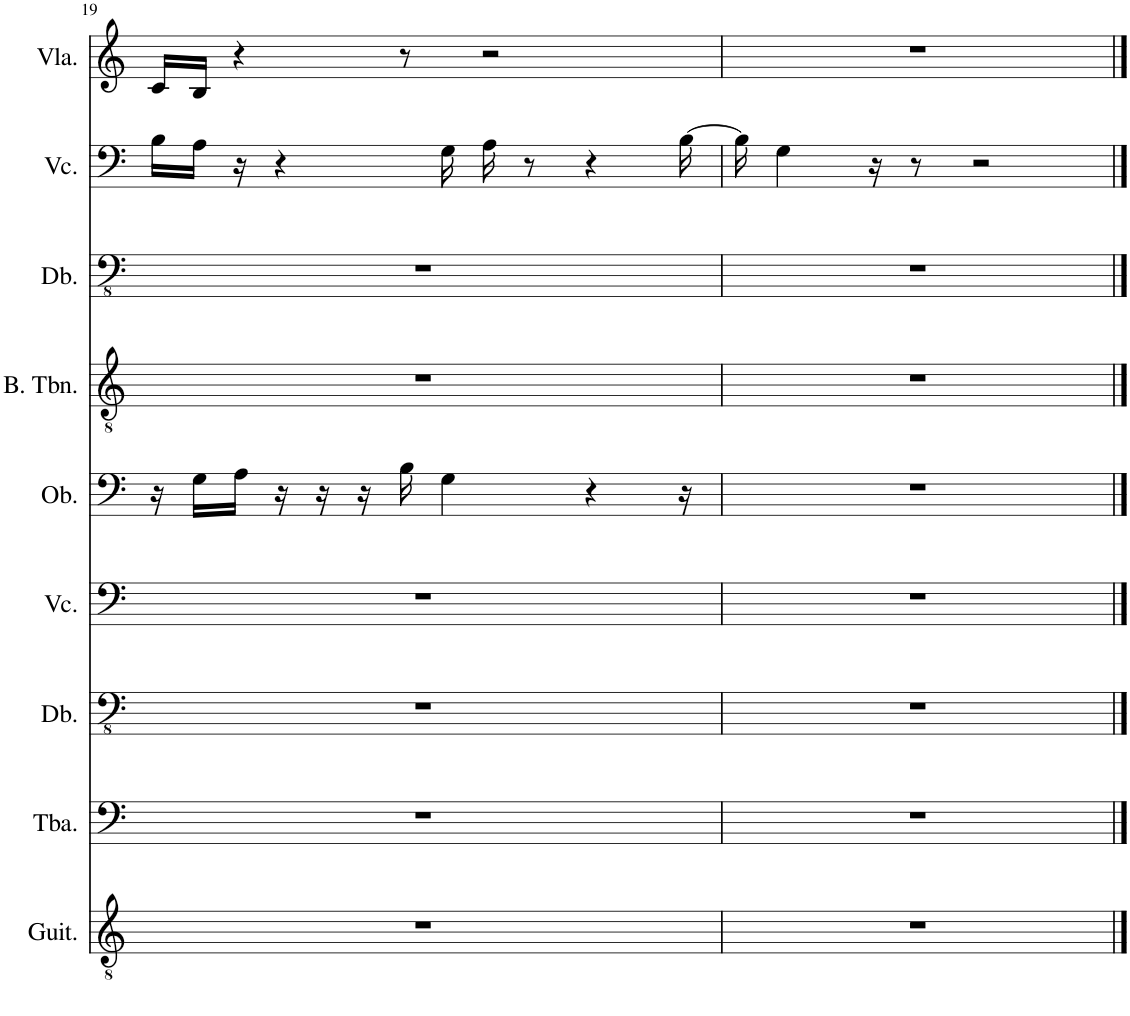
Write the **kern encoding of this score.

**kern	**kern	**kern	**kern	**kern	**kern	**kern	**kern	**kern
*part9	*part8	*part7	*part6	*part5	*part4	*part3	*part2	*part1
*staff9	*staff8	*staff7	*staff6	*staff5	*staff4	*staff3	*staff2	*staff1
*I"Classical Guitar	*I"Tuba	*I"Double Bass	*I"Violoncello	*I"Oboe	*I"Bass Trombone	*I"Double Bass	*I"Violoncello	*I"Viola
*I'Guit.	*I'Tba.	*I'Db.	*I'Vc.	*I'Ob.	*I'B. Tbn.	*I'Db.	*I'Vc.	*I'Vla.
!!LO:PB:g=z
*clefGv2	*clefF4	*clefFv4	*clefF4	*clefF4	*clefGv2	*clefFv4	*clefF4	*clefG2
*	*	*Trd7c12	*	*Trd-14c-24	*	*Trd7c12	*	*
*k[]	*k[]	*k[]	*k[]	*k[]	*k[]	*k[]	*k[]	*k[]
*M4/4	*M4/4	*M4/4	*M4/4	*M4/4	*M4/4	*M4/4	*M4/4	*M4/4
=19	=19	=19	=19	=19	=19	=19	=19	=19
1r	1r	1r	1r	16r	1r	1r	16B\LL	16c/LL
.	.	.	.	16G\LL	.	.	16A\JJ	16B/JJ
.	.	.	.	16A\JJ	.	.	16r	4r
.	.	.	.	16r	.	.	4r	.
.	.	.	.	16r	.	.	.	.
.	.	.	.	16r	.	.	.	.
.	.	.	.	16B\	.	.	.	8r
.	.	.	.	4G\	.	.	16G\	.
.	.	.	.	.	.	.	16A\	2r
.	.	.	.	.	.	.	8r	.
.	.	.	.	4r	.	.	4r	.
.	.	.	.	16r	.	.	[16B\	.
=20	=20	=20	=20	=20	=20	=20	=20	=20
1r	1r	1r	1r	1r	1r	1r	16B\]	1r
.	.	.	.	.	.	.	4G\	.
.	.	.	.	.	.	.	16r	.
.	.	.	.	.	.	.	8r	.
.	.	.	.	.	.	.	2r	.
==	==	==	==	==	==	==	==	==
*-	*-	*-	*-	*-	*-	*-	*-	*-
